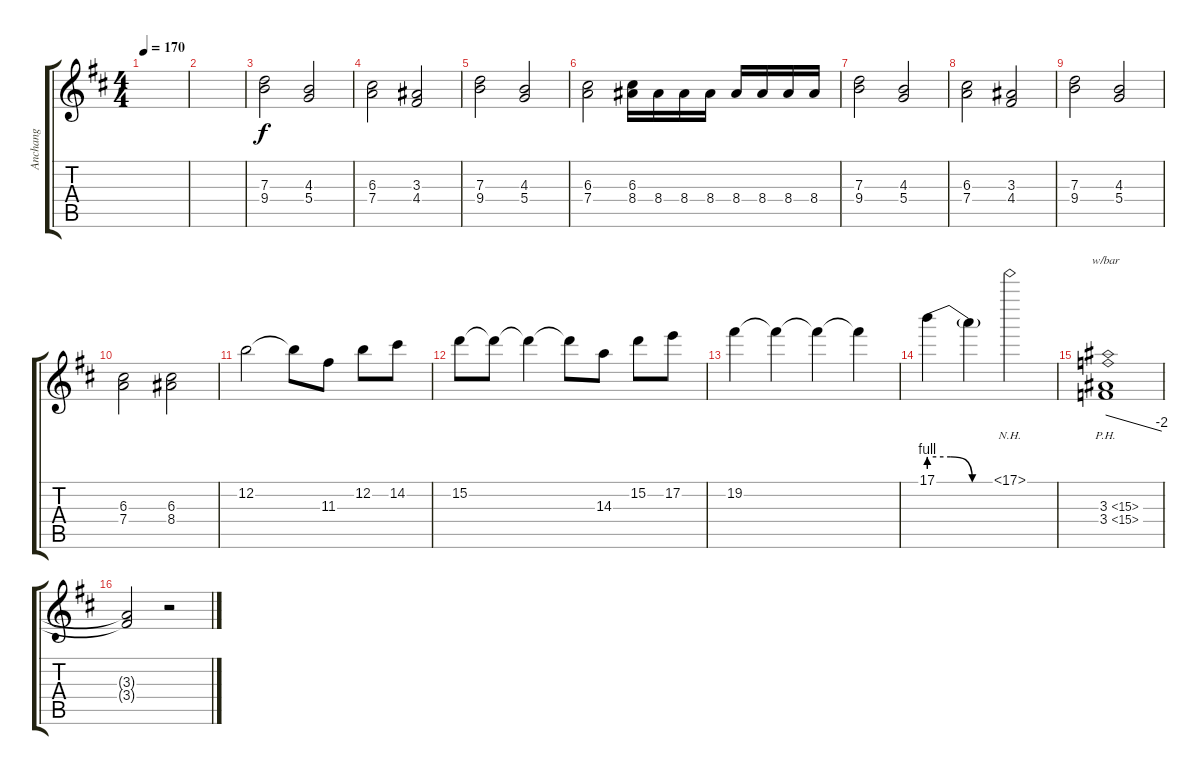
\track ("Anchang" "Anchang") {instrument overdrivenguitar}
\staff {score tabs}
\tuning (E4 B3 G3 D3 A2 E2) {hide}
\ts (4 4)
\tempo 170
\clef g2
\ks d
|
|
(7.3 9.4).2 (4.3 5.4).2 |
(6.3 7.4).2 (3.3 4.4).2 |
(7.3 9.4).2 (4.3 5.4).2 |
(6.3 7.4).2 (6.3 8.4).16 8.4.16 8.4.16 8.4.16 8.4.16 8.4.16 8.4.16 8.4.16 |
(7.3 9.4).2 (4.3 5.4).2 |
(6.3 7.4).2 (3.3 4.4).2 |
(7.3 9.4).2 (4.3 5.4).2 |
(6.3 7.4).2 (6.3 8.4).2 |
12.2.2 12.2{t}.8 11.3.8 12.2.8 14.2.8 |
15.2.8 15.2{t}.8 15.2{t}.4 15.2{t}.8 14.3.8 15.2.8 17.2.8 |
19.2.4 19.2{t}.4 19.2{t}.4 19.2{t}.4 |
17.1{be (custom 0 4 20 4 40 0 60 0)}.4 17.1{t}.4 17.1{nh}.2 |
(3.3{ph 12} 3.4{ph 12}).1{tbe (dive default 0 0 60 -8)} |
(3.3{t} 3.4{t}).2 r.2
